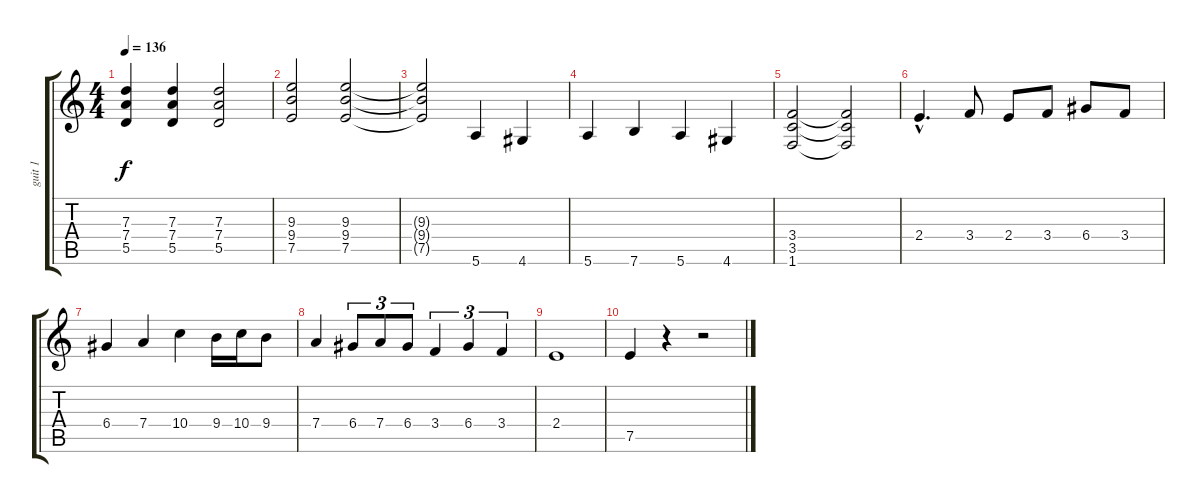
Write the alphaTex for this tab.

\track ("guit 1" "guit 1") {instrument distortionguitar}
\staff {score tabs}
\tuning (E4 B3 G3 D3 A2 E2) {hide}
\ts (4 4)
\tempo 136
\clef g2
\ks c
(7.3 7.4 5.5).4{dy f} (7.3 7.4 5.5).4 (7.3 7.4 5.5).2 |
(9.3 9.4 7.5).2 (9.3 9.4 7.5).2 |
(9.3{t} 9.4{t} 7.5{t}).2 5.6.4 4.6.4 |
5.6.4 7.6.4 5.6.4 4.6.4 |
(3.4 3.5 1.6).2 (3.4{t} 3.5{t} 1.6{t}).2 |
2.4{hac}.4{d} 3.4.8 2.4.8 3.4.8 6.4.8 3.4.8 |
6.4.4 7.4.4 10.4.4 9.4.16 10.4.16 9.4.8 |
7.4.4 6.4.8{tu (3 2)} 7.4.8{tu (3 2)} 6.4.8{tu (3 2)} 3.4.4{tu (3 2)} 6.4.4{tu (3 2)} 3.4.4{tu (3 2)} |
2.4.1 |
7.5.4 r.4 r.2
